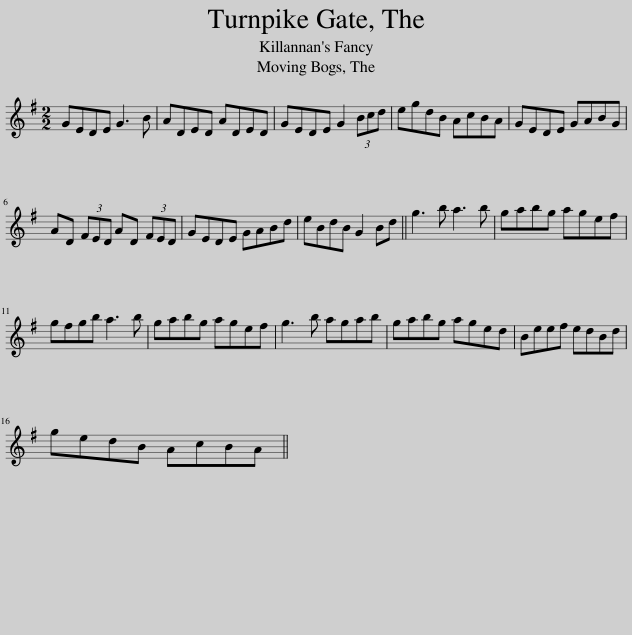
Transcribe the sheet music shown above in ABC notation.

X:1
L:1/8
M:2/2
I:linebreak $
K:G
V:1 treble
V:1
 GEDE G3 B | ADED ADED | GEDE G2 (3Bcd | egdB AcBA | GEDE GABG |$ %5
 AD (3FED AD (3FED | GEDE GABd | eBdB G2 Bd || g3 b a3 b | gabg agef |$ %10
 gfgb a3 b | gabg agef | g3 b agab | gabg aged | Beef edBd |$ %15
 gedB AcBA || %16
